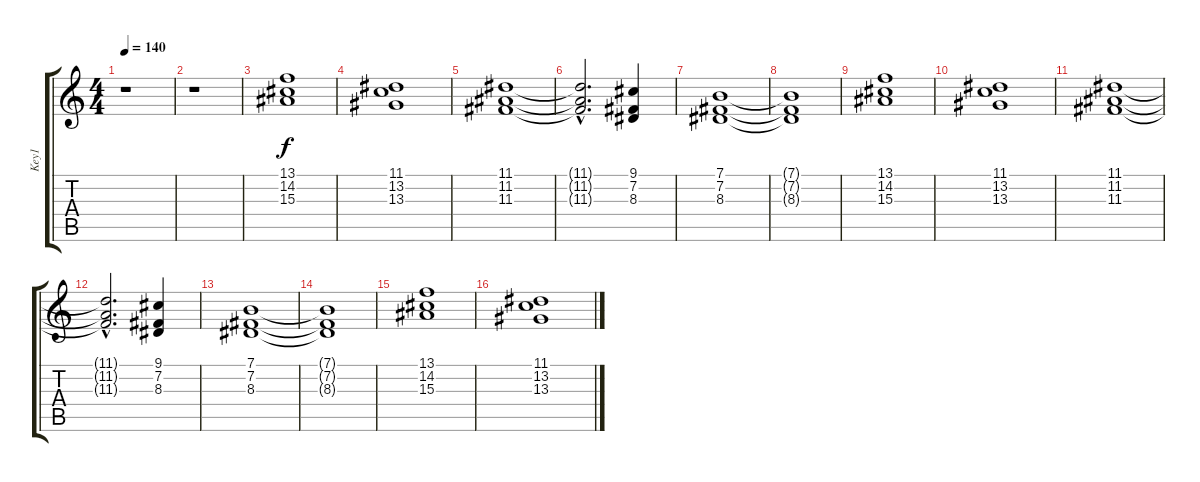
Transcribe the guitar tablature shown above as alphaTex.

\track ("Key1" "Key1") {instrument stringensemble1}
\staff {score tabs}
\tuning (E4 B3 G3 D3 A2 E2) {hide}
\ts (4 4)
\tempo 140
\clef g2
\ks c
r.1{dy f} |
r.1 |
(13.1 14.2 15.3).1 |
(11.1 13.2 13.3).1 |
(11.1 11.2 11.3).1 |
(11.1{hac t} 11.2{hac t} 11.3{hac t}).2{d} (9.1 7.2 8.3).4 |
(7.1 7.2 8.3).1 |
(7.1{t} 7.2{t} 8.3{t}).1 |
(13.1 14.2 15.3).1 |
(11.1 13.2 13.3).1 |
(11.1 11.2 11.3).1 |
(11.1{hac t} 11.2{hac t} 11.3{hac t}).2{d} (9.1 7.2 8.3).4 |
(7.1 7.2 8.3).1 |
(7.1{t} 7.2{t} 8.3{t}).1 |
(13.1 14.2 15.3).1 |
(11.1 13.2 13.3).1
